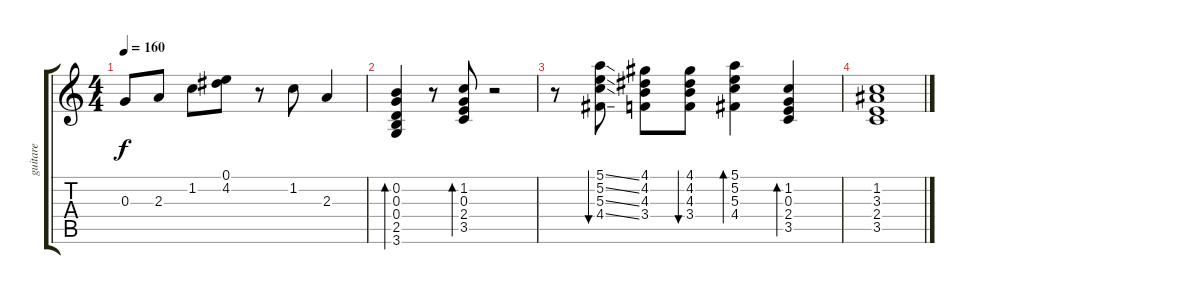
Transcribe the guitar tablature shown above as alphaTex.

\track ("guitare" "guitare") {instrument acousticguitarnylon}
\staff {score tabs}
\tuning (E4 B3 G3 D3 A2 E2) {hide}
\ts (4 4)
\tempo 160
\clef g2
\ks c
0.3.8{dy f} 2.3.8 1.2.8 (0.1 4.2).8 r.8 1.2.8 2.3.4 |
(0.2 0.3 0.4 2.5 3.6).4{bd 60} r.8 (1.2 0.3 2.4 3.5).8{bd 60} r.2 |
r.8 (5.1{ss} 5.2{ss} 5.3{ss} 4.4{ss}).8{bu 60} (4.1 4.2 4.3 3.4).8 (4.1 4.2 4.3 3.4).8{bu 60} (5.1 5.2 5.3 4.4).4{bd 60} (1.2 0.3 2.4 3.5).4{bd 60} |
(1.2 3.3 2.4 3.5).1
